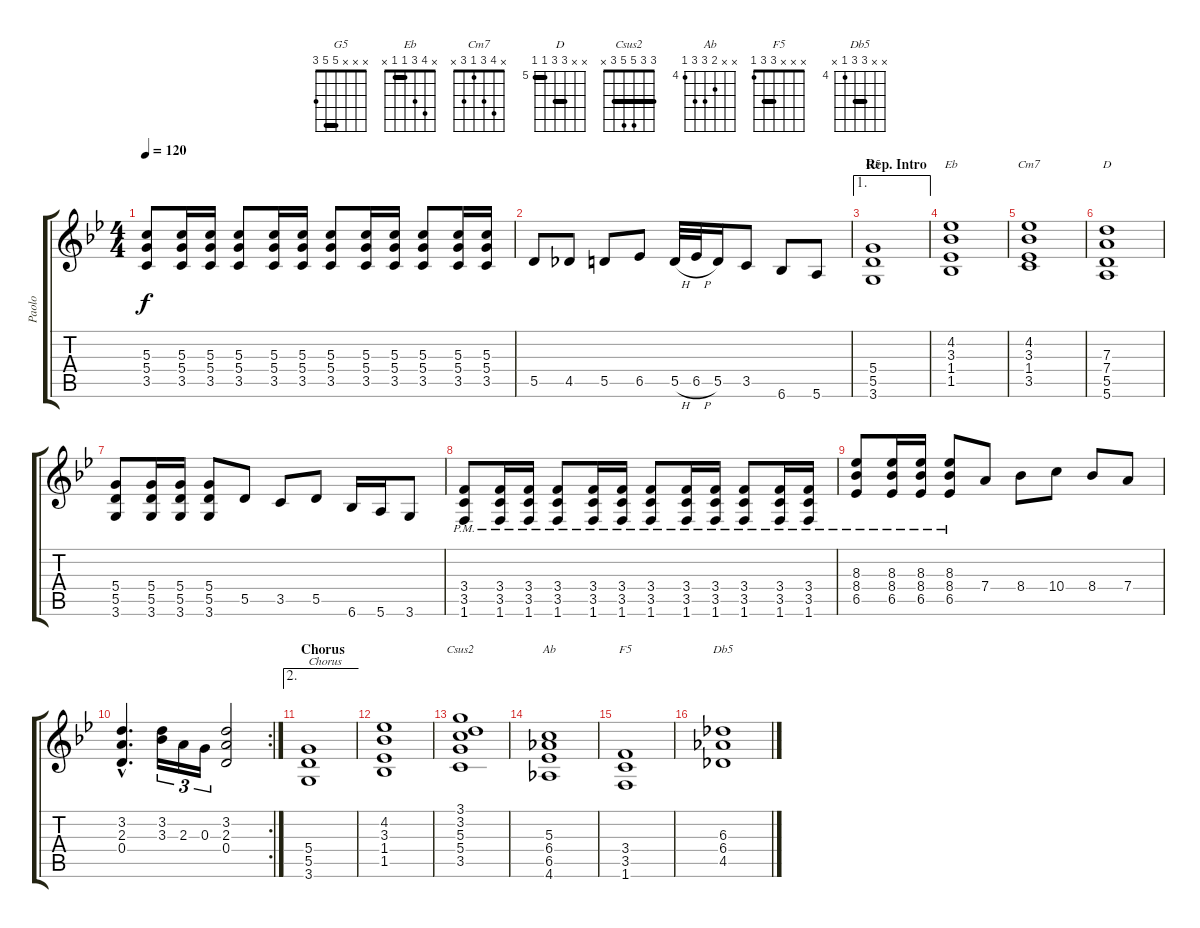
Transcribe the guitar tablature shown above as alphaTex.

\track ("Paolo" "Paolo") {instrument overdrivenguitar}
\staff {score tabs}
\tuning (E4 B3 G3 D3 A2 E2) {hide}
\chord ("G5" x x x 5 5 3) {barre 5}
\chord ("Eb" x 4 3 1 1 x) {barre 1}
\chord ("Cm7" x 4 3 1 3 x)
\chord ("D" x x 7 7 5 5) {firstfret 5 barre (5 7)}
\chord ("Csus2" 3 3 5 5 3 x) {barre 3}
\chord ("Ab" x x 5 6 6 4) {firstfret 4}
\chord ("F5" x x x 3 3 1) {barre 3}
\chord ("Db5" x x 6 6 4 x) {firstfret 4 barre 6}
\ts (4 4)
\tempo 120
\clef g2
\ks gminor
(5.3 5.4 3.5).8{dy f} (5.3 5.4 3.5).16 (5.3 5.4 3.5).16 (5.3 5.4 3.5).8 (5.3 5.4 3.5).16 (5.3 5.4 3.5).16 (5.3 5.4 3.5).8 (5.3 5.4 3.5).16 (5.3 5.4 3.5).16 (5.3 5.4 3.5).8 (5.3 5.4 3.5).16 (5.3 5.4 3.5).16 |
5.5.8 4.5.8 5.5.8 6.5.8 5.5{h}.32 6.5{h}.32 5.5.16 3.5.8 6.6.8 5.6.8 |
\ae 1
\section ("" "Rep. Intro")
(5.4 5.5 3.6).1{ch "G5"} |
(4.2 3.3 1.4 1.5).1{ch "Eb"} |
(4.2 3.3 1.4 3.5).1{ch "Cm7"} |
(7.3 7.4 5.5 5.6).1{ch "D"} |
(5.4 5.5 3.6).8 (5.4 5.5 3.6).16 (5.4 5.5 3.6).16 (5.4 5.5 3.6).8 5.5.8 3.5.8 5.5.8 6.6.16 5.6.16 3.6.8 |
(3.4{pm} 3.5{pm} 1.6{pm}).8 (3.4{pm} 3.5{pm} 1.6{pm}).16 (3.4{pm} 3.5{pm} 1.6{pm}).16 (3.4{pm} 3.5{pm} 1.6{pm}).8 (3.4{pm} 3.5{pm} 1.6{pm}).16 (3.4{pm} 3.5{pm} 1.6{pm}).16 (3.4{pm} 3.5{pm} 1.6{pm}).8 (3.4{pm} 3.5{pm} 1.6{pm}).16 (3.4{pm} 3.5{pm} 1.6{pm}).16 (3.4{pm} 3.5{pm} 1.6{pm}).8 (3.4{pm} 3.5{pm} 1.6{pm}).16 (3.4{pm} 3.5{pm} 1.6{pm}).16 |
(8.3{pm} 8.4 6.5).8 (8.3{pm} 8.4 6.5).16 (8.3{pm} 8.4 6.5).16 (8.3{pm} 8.4 6.5).8 7.4.8 8.4.8 10.4.8 8.4.8 7.4.8 |
\rc 2
(3.2{hac} 2.3{hac} 0.4{hac}).4{d} (3.2 3.3).16{tu (3 2)} 2.3.16{tu (3 2)} 0.3.16{tu (3 2)} (3.2 2.3 0.4).2 |
\ae 2
\section ("" "Chorus")
(5.4 5.5 3.6).1{txt "Chorus"} |
(4.2 3.3 1.4 1.5).1 |
(3.1 3.2 5.3 5.4 3.5).1{ch "Csus2"} |
(5.3 6.4 6.5 4.6).1{ch "Ab"} |
(3.4 3.5 1.6).1{ch "F5"} |
(6.3 6.4 4.5).1{ch "Db5"}
